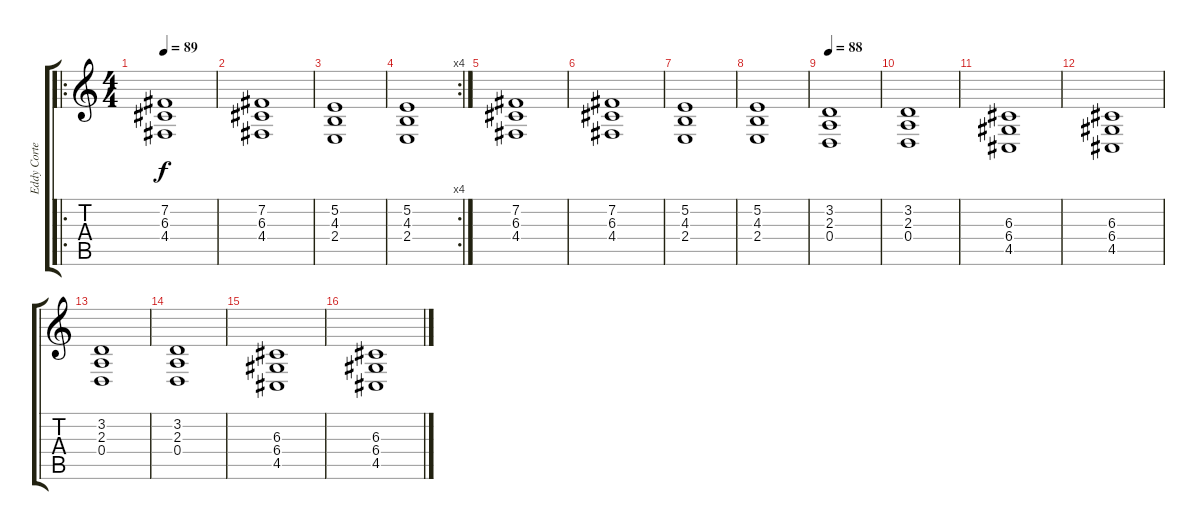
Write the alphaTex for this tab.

\track ("Eddy Cortez" "Eddy Corte") {instrument musicbox}
\staff {score tabs}
\tuning (E4 B3 G3 D3 A2 E2) {hide}
\ro
\ts (4 4)
\tempo 89
\clef g2
\ks c
(7.2 6.3 4.4).1{dy f volume 8 instrument stringensemble1} |
(7.2 6.3 4.4).1 |
(5.2 4.3 2.4).1 |
\rc 4
(5.2 4.3 2.4).1 |
(7.2 6.3 4.4).1{volume 8 instrument stringensemble1} |
(7.2 6.3 4.4).1 |
(5.2 4.3 2.4).1 |
(5.2 4.3 2.4).1 |
\tempo 88
(3.2 2.3 0.4).1 |
(3.2 2.3 0.4).1 |
(6.3 6.4 4.5).1 |
(6.3 6.4 4.5).1 |
(3.2 2.3 0.4).1 |
(3.2 2.3 0.4).1 |
(6.3 6.4 4.5).1 |
(6.3 6.4 4.5).1
